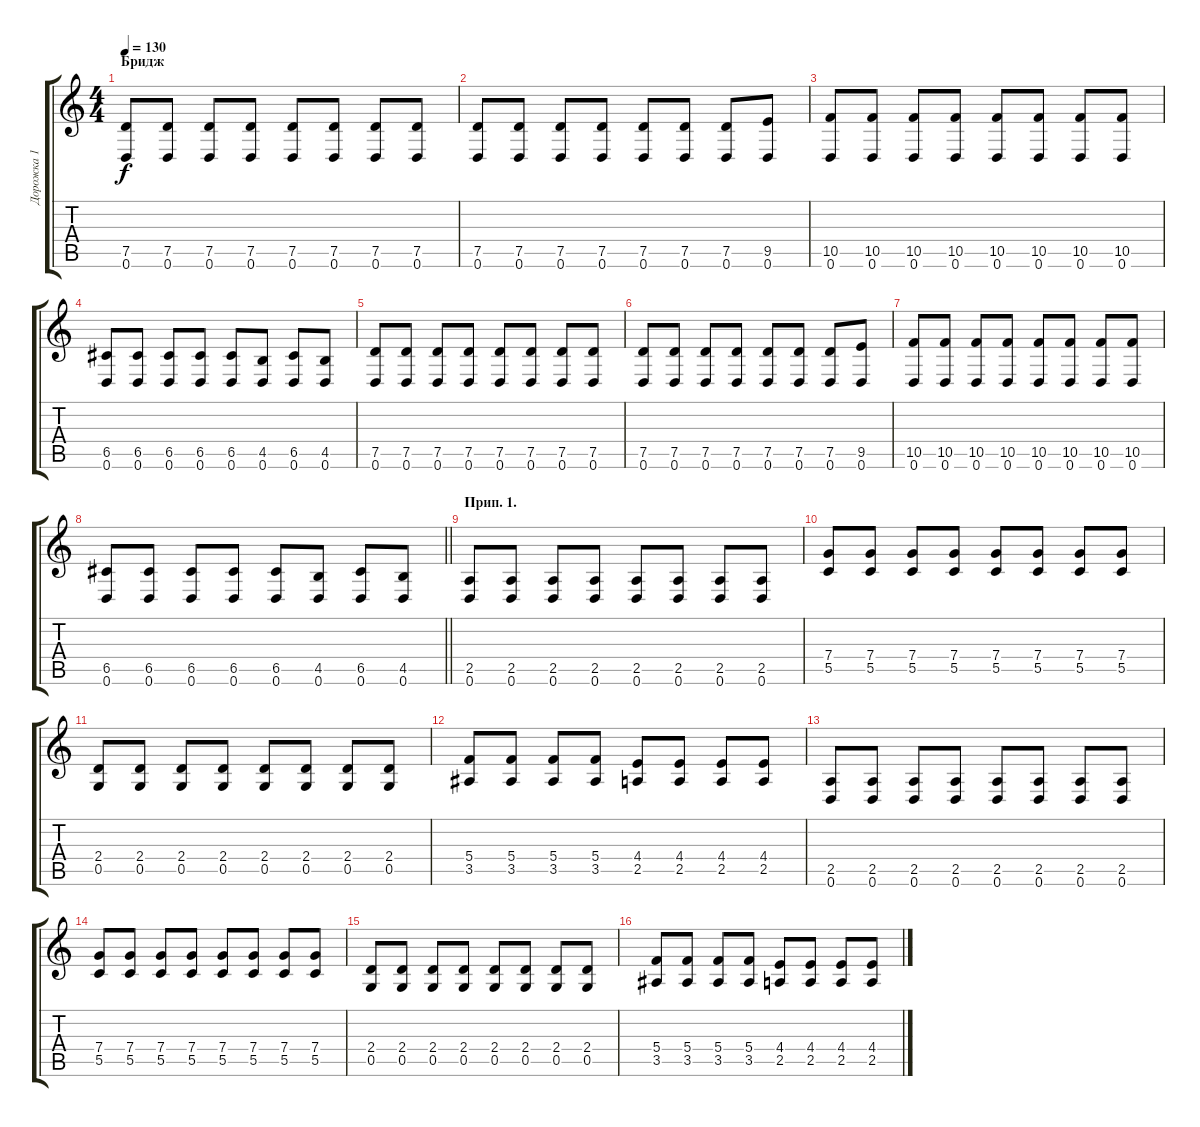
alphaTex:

\track ("Дорожка 1" "Дорожка 1") {instrument acousticguitarsteel}
\staff {score tabs}
\tuning (D4 A3 F3 C3 G2 D2) {hide}
\ts (4 4)
\section ("" "Бридж")
\tempo 130
\clef g2
\ks c
(7.5 0.6).8{dy f} (7.5 0.6).8 (7.5 0.6).8 (7.5 0.6).8 (7.5 0.6).8 (7.5 0.6).8 (7.5 0.6).8 (7.5 0.6).8 |
(7.5 0.6).8 (7.5 0.6).8 (7.5 0.6).8 (7.5 0.6).8 (7.5 0.6).8 (7.5 0.6).8 (7.5 0.6).8 (9.5 0.6).8 |
(10.5 0.6).8 (10.5 0.6).8 (10.5 0.6).8 (10.5 0.6).8 (10.5 0.6).8 (10.5 0.6).8 (10.5 0.6).8 (10.5 0.6).8 |
(6.5 0.6).8 (6.5 0.6).8 (6.5 0.6).8 (6.5 0.6).8 (6.5 0.6).8 (4.5 0.6).8 (6.5 0.6).8 (4.5 0.6).8 |
(7.5 0.6).8 (7.5 0.6).8 (7.5 0.6).8 (7.5 0.6).8 (7.5 0.6).8 (7.5 0.6).8 (7.5 0.6).8 (7.5 0.6).8 |
(7.5 0.6).8 (7.5 0.6).8 (7.5 0.6).8 (7.5 0.6).8 (7.5 0.6).8 (7.5 0.6).8 (7.5 0.6).8 (9.5 0.6).8 |
(10.5 0.6).8 (10.5 0.6).8 (10.5 0.6).8 (10.5 0.6).8 (10.5 0.6).8 (10.5 0.6).8 (10.5 0.6).8 (10.5 0.6).8 |
\barLineRight lightlight
(6.5 0.6).8 (6.5 0.6).8 (6.5 0.6).8 (6.5 0.6).8 (6.5 0.6).8 (4.5 0.6).8 (6.5 0.6).8 (4.5 0.6).8 |
\section ("" "Прип. 1.")
(2.5 0.6).8 (2.5 0.6).8 (2.5 0.6).8 (2.5 0.6).8 (2.5 0.6).8 (2.5 0.6).8 (2.5 0.6).8 (2.5 0.6).8 |
(7.4 5.5).8 (7.4 5.5).8 (7.4 5.5).8 (7.4 5.5).8 (7.4 5.5).8 (7.4 5.5).8 (7.4 5.5).8 (7.4 5.5).8 |
(2.4 0.5).8 (2.4 0.5).8 (2.4 0.5).8 (2.4 0.5).8 (2.4 0.5).8 (2.4 0.5).8 (2.4 0.5).8 (2.4 0.5).8 |
(5.4 3.5).8 (5.4 3.5).8 (5.4 3.5).8 (5.4 3.5).8 (4.4 2.5).8 (4.4 2.5).8 (4.4 2.5).8 (4.4 2.5).8 |
(2.5 0.6).8 (2.5 0.6).8 (2.5 0.6).8 (2.5 0.6).8 (2.5 0.6).8 (2.5 0.6).8 (2.5 0.6).8 (2.5 0.6).8 |
(7.4 5.5).8 (7.4 5.5).8 (7.4 5.5).8 (7.4 5.5).8 (7.4 5.5).8 (7.4 5.5).8 (7.4 5.5).8 (7.4 5.5).8 |
(2.4 0.5).8 (2.4 0.5).8 (2.4 0.5).8 (2.4 0.5).8 (2.4 0.5).8 (2.4 0.5).8 (2.4 0.5).8 (2.4 0.5).8 |
(5.4 3.5).8 (5.4 3.5).8 (5.4 3.5).8 (5.4 3.5).8 (4.4 2.5).8 (4.4 2.5).8 (4.4 2.5).8 (4.4 2.5).8
